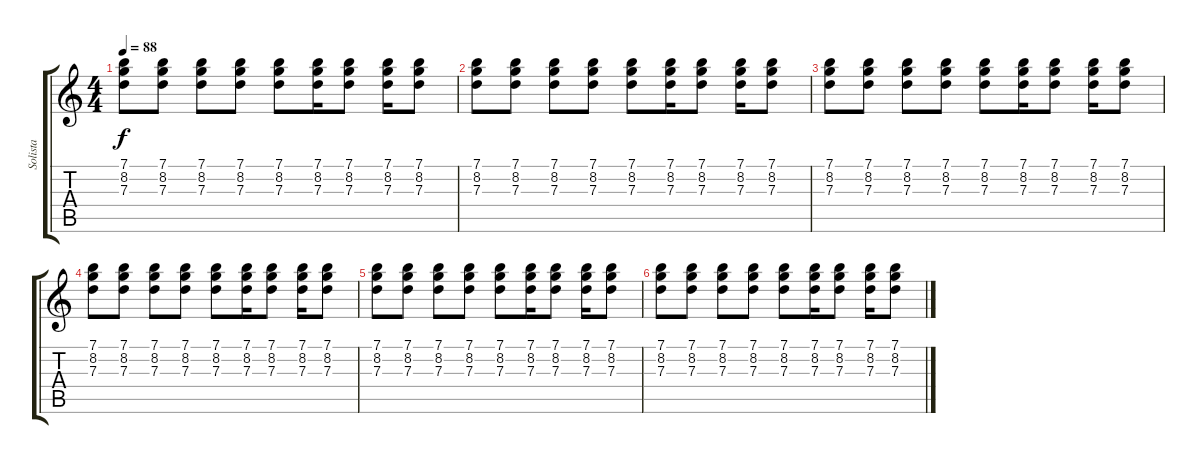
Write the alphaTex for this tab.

\track ("Solista" "Solista") {instrument acousticguitarsteel}
\staff {score tabs}
\tuning (E4 B3 G3 D3 A2 D2) {hide}
\ts (4 4)
\tempo 88
\clef g2
\ks c
(7.1 8.2 7.3).8{dy f} (7.1 8.2 7.3).8 (7.1 8.2 7.3).8 (7.1 8.2 7.3).8 (7.1 8.2 7.3).8 (7.1 8.2 7.3).16 (7.1 8.2 7.3).8 (7.1 8.2 7.3).16 (7.1 8.2 7.3).8 |
(7.1 8.2 7.3).8 (7.1 8.2 7.3).8 (7.1 8.2 7.3).8 (7.1 8.2 7.3).8 (7.1 8.2 7.3).8 (7.1 8.2 7.3).16 (7.1 8.2 7.3).8 (7.1 8.2 7.3).16 (7.1 8.2 7.3).8 |
(7.1 8.2 7.3).8 (7.1 8.2 7.3).8 (7.1 8.2 7.3).8 (7.1 8.2 7.3).8 (7.1 8.2 7.3).8 (7.1 8.2 7.3).16 (7.1 8.2 7.3).8 (7.1 8.2 7.3).16 (7.1 8.2 7.3).8 |
(7.1 8.2 7.3).8 (7.1 8.2 7.3).8 (7.1 8.2 7.3).8 (7.1 8.2 7.3).8 (7.1 8.2 7.3).8 (7.1 8.2 7.3).16 (7.1 8.2 7.3).8 (7.1 8.2 7.3).16 (7.1 8.2 7.3).8 |
(7.1 8.2 7.3).8 (7.1 8.2 7.3).8 (7.1 8.2 7.3).8 (7.1 8.2 7.3).8 (7.1 8.2 7.3).8 (7.1 8.2 7.3).16 (7.1 8.2 7.3).8 (7.1 8.2 7.3).16 (7.1 8.2 7.3).8 |
(7.1 8.2 7.3).8 (7.1 8.2 7.3).8 (7.1 8.2 7.3).8 (7.1 8.2 7.3).8 (7.1 8.2 7.3).8 (7.1 8.2 7.3).16 (7.1 8.2 7.3).8 (7.1 8.2 7.3).16 (7.1 8.2 7.3).8
